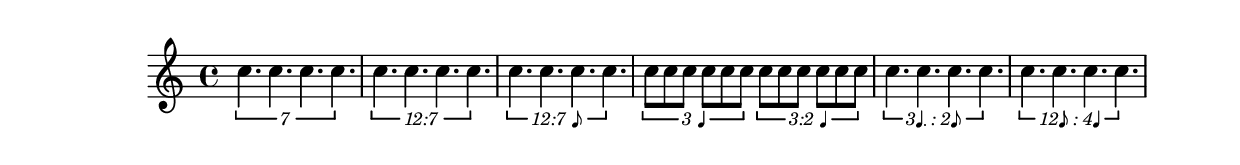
% Do not edit this file; it is automatically
% generated from Documentation/snippets/new
% This file is in the public domain.
%% Note: this file works from version 2.13.1
\version "2.13.29"

\header {
%% Translation of GIT committish: 0b55335aeca1de539bf1125b717e0c21bb6fa31b
  texidoces = "
LilyPond también proporciona funciones de formato para imprimir
números de grupo especial diferentes a la propia fracción, así
como para añadir una figura al número o a la fracción de la
agrupación.

"

  doctitlees = "Números de agrupación especial distintos a los predeterminados"


%% Translation of GIT committish: 0a868be38a775ecb1ef935b079000cebbc64de40
texidocde = "
LilyPond stellt auch Formatierungsfunktionen zur Verfügung, mit denen
N-tolennummern gesetzt werden können, die sich von dem eigentlichen Bruch
unterscheiden.  Auch ein Notenwert kann zu Nenner oder Zähler des Bruchs
hinzugefügt werden.
"
  doctitlede = "Nicht-standard-N-tolennummern"


%% Translation of GIT committish: 015b8e65e5e9a74cea1618b597402b5b74f89b89
  texidocfr = "
LilyPond sait aussi gérer des nolets dont le chiffrage imprimé ne
correspond pas exactement à la fraction de mesure à laquelle ils se
réfèrent, tout comme ceux auxquels une valeur de note vient en complément
au chiffre.
"
  doctitlefr = "Nolets au chiffrage inhabituel"

  lsrtags = "rhythms"

  texidoc = "
LilyPond also provides formatting functions to print tuplet numbers different
than the actual fraction, as well as to append a note value to the tuplet
number or tuplet fraction.
"
  doctitle = "Non-default tuplet numbers"
} % begin verbatim


\relative c'' {
  \once \override TupletNumber #'text =
    #(tuplet-number::non-default-tuplet-denominator-text 7)
  \times 2/3  { c4. c4. c4. c4. }
  \once \override TupletNumber #'text =
    #(tuplet-number::non-default-tuplet-fraction-text 12 7)
  \times 2/3  { c4. c4. c4. c4. }
  \once \override TupletNumber #'text =
    #(tuplet-number::append-note-wrapper
      (tuplet-number::non-default-tuplet-fraction-text 12 7) "8")
  \times 2/3  { c4. c4. c4. c4. }

  \once \override TupletNumber #'text =
    #(tuplet-number::append-note-wrapper
      tuplet-number::calc-denominator-text "4")
  \times 2/3  { c8 c8 c8 c8 c8 c8 }
  \once \override TupletNumber #'text =
    #(tuplet-number::append-note-wrapper
      tuplet-number::calc-fraction-text "4")
  \times 2/3  { c8 c8 c8 c8 c8 c8 }

  \once \override TupletNumber #'text =
    #(tuplet-number::fraction-with-notes "4." "8")
  \times 2/3  { c4. c4. c4. c4. }
  \once \override TupletNumber #'text =
    #(tuplet-number::non-default-fraction-with-notes 12 "8" 4 "4")
  \times 2/3  { c4. c4. c4. c4. }
}
